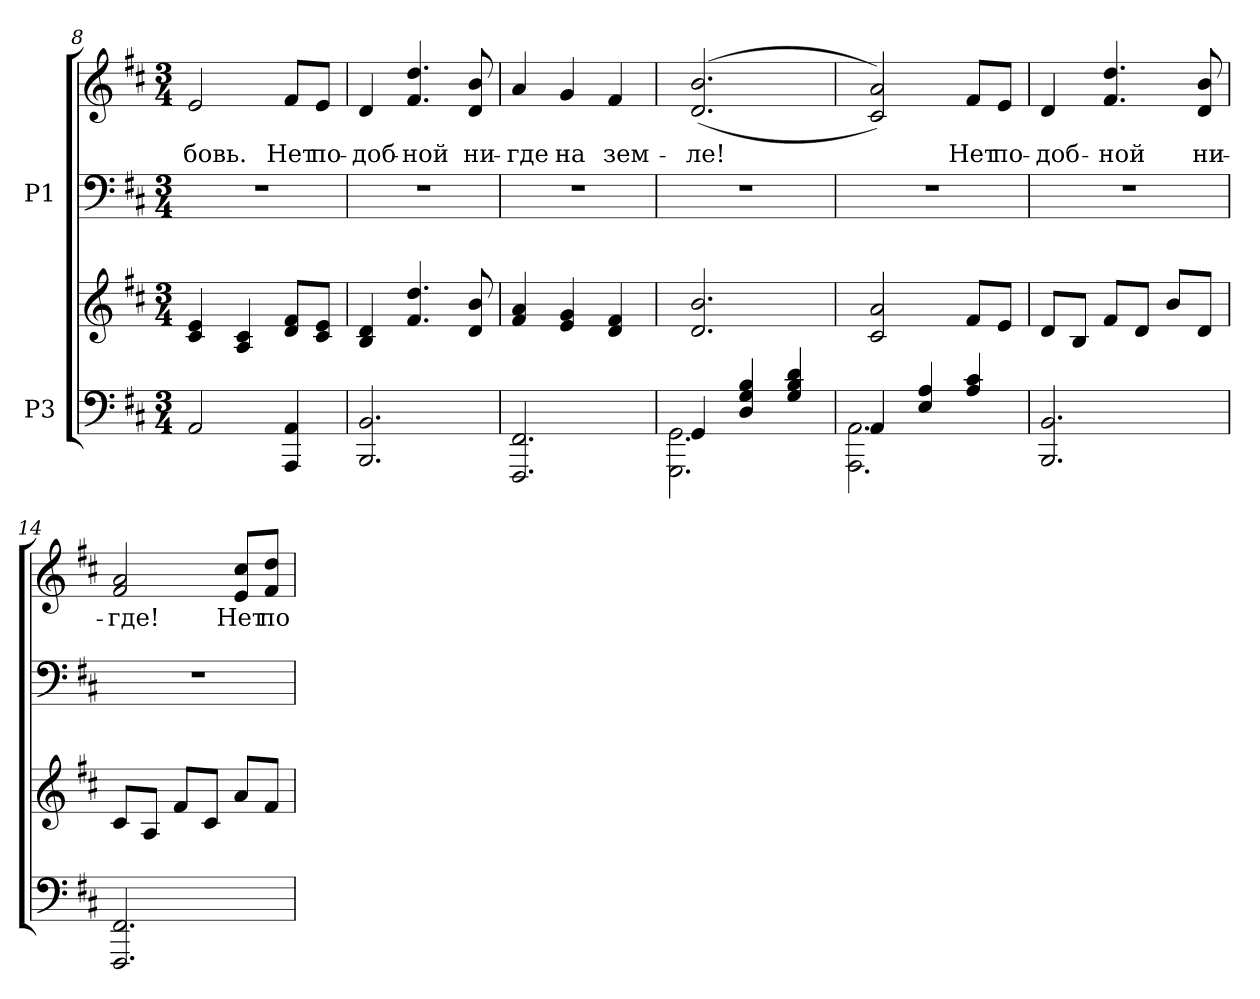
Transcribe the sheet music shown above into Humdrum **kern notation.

**kern	**kern	**kern	**kern	**text
*part2	*part2	*part1	*part1	*part1
*staff4	*staff3	*staff2	*staff1	*staff1
*I"P3	*	*I"P1	*	*
!!LO:LB:g=z
*clefF4	*clefG2	*clefF4	*clefG2	*
*k[f#c#]	*k[f#c#]	*k[f#c#]	*k[f#c#]	*
*D:	*D:	*D:	*D:	*
*M3/4	*M3/4	*M3/4	*M3/4	*
=8	=8	=8	=8	=8
!	!	!LO:N:vis=1	!	!
!	!	!	!	!LO:LY:b:color=#000000
2AAi/	4c#i/ 4ei	2.r	2ei/	-бовь.
.	4Ai/ 4c#i	.	.	.
!	!	!	!	!LO:LY:b:color=#000000
4AAAi/ 4AAi	8di/ 8f#iL	.	8f#i/L	Нет
!	!	!	!	!LO:LY:b:color=#000000
.	8c#i/ 8eiJ	.	8ei/J	по-
=9	=9	=9	=9	=9
!	!	!LO:N:vis=1	!	!
!	!	!	!	!LO:LY:b:color=#000000
2.BBBi/ 2.BBi	4Bi/ 4di	2.r	4di/	-доб-
!	!	!	!	!LO:LY:b:color=#000000
.	4.f#i/ 4.ddi	.	4.f#i/ 4.ddi	-ной
!	!	!	!	!LO:LY:b:color=#000000
.	8di/ 8bi	.	8di/ 8bi	ни-
=10	=10	=10	=10	=10
!	!	!LO:N:vis=1	!	!
!	!	!	!	!LO:LY:b:color=#000000
2.FFF#i/ 2.FF#i	4f#i/ 4ai	2.r	4ai/	-где
!	!	!	!	!LO:LY:b:color=#000000
.	4ei/ 4gi	.	4gi/	на
!	!	!	!	!LO:LY:b:color=#000000
.	4di/ 4f#i	.	4f#i/	зем-
=11	=11	=11	=11	=11
*^	*	*	*	*
!	!	!	!LO:N:vis=1	!	!
!	!	!	!	!	!LO:LY:b:color=#000000
4GGi/	2.GGGi\ 2.GGi	2.di/ 2.bi	2.r	((2.di/ 2.bi	-ле!
4Di/ 4Gi 4Bi	.	.	.	.	.
4Gi/ 4Bi 4di	.	.	.	.	.
=12	=12	=12	=12	=12	=12
!	!	!	!LO:N:vis=1	!	!
4AAi/	2.AAAi\ 2.AAi	2c#i/ 2ai	2.r	2c#i/ 2ai))	.
4Ei/ 4Ai	.	.	.	.	.
!	!	!	!	!	!LO:LY:b:color=#000000
4Ai/ 4c#i	.	8f#i/L	.	8f#i/L	Нет
!	!	!	!	!	!LO:LY:b:color=#000000
.	.	8ei/J	.	8ei/J	по-
*v	*v	*	*	*	*
=13	=13	=13	=13	=13
!	!	!LO:N:vis=1	!	!
!	!	!	!	!LO:LY:b:color=#000000
2.BBBi/ 2.BBi	8di/L	2.r	4di/	-доб-
.	8Bi/J	.	.	.
!	!	!	!	!LO:LY:b:color=#000000
.	8f#i/L	.	4.f#i/ 4.ddi	-ной
.	8di/J	.	.	.
.	8bi/L	.	.	.
!	!	!	!	!LO:LY:b:color=#000000
.	8di/J	.	8di/ 8bi	ни-
!!LO:LB:g=z
=14	=14	=14	=14	=14
!	!	!LO:N:vis=1	!	!
!	!	!	!	!LO:LY:b:color=#000000
2.FFF#i/ 2.FF#i	8c#i/L	2.r	2f#i/ 2ai	-где!
.	8Ai/J	.	.	.
.	8f#i/L	.	.	.
.	8c#i/J	.	.	.
!	!	!	!	!LO:LY:b:color=#000000
.	8ai/L	.	8ei/ 8cc#iL	Нет
!	!	!	!	!LO:LY:b:color=#000000
.	8f#i/J	.	8f#i/ 8ddiJ	по-
=	=	=	=	=
*-	*-	*-	*-	*-
